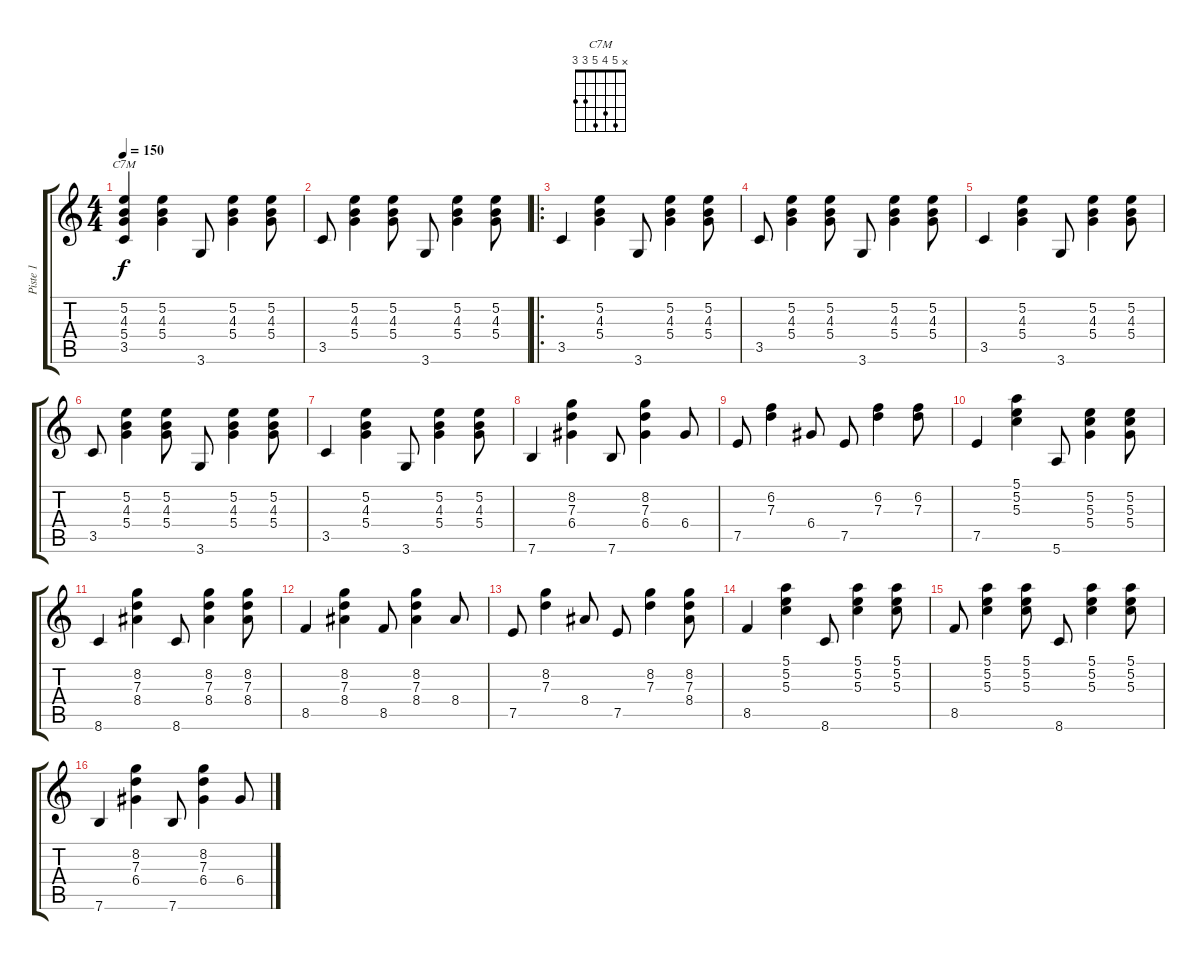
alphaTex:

\track ("Piste 1" "Piste 1") {instrument acousticguitarnylon}
\staff {score tabs}
\tuning (E4 B3 G3 D3 A2 E2) {hide}
\chord ("C7M" x 5 4 5 3 3)
\ts (4 4)
\tempo 150
\clef g2
\ks c
(5.2 4.3 5.4 3.5).4{ch "C7M" dy f instrument acousticguitarnylon} (5.2 4.3 5.4).4 3.6.8 (5.2 4.3 5.4).4 (5.2 4.3 5.4).8 |
3.5.8 (5.2 4.3 5.4).4 (5.2 4.3 5.4).8 3.6.8 (5.2 4.3 5.4).4 (5.2 4.3 5.4).8 |
\ro
3.5.4 (5.2 4.3 5.4).4 3.6.8 (5.2 4.3 5.4).4 (5.2 4.3 5.4).8 |
3.5.8 (5.2 4.3 5.4).4 (5.2 4.3 5.4).8 3.6.8 (5.2 4.3 5.4).4 (5.2 4.3 5.4).8 |
3.5.4 (5.2 4.3 5.4).4 3.6.8 (5.2 4.3 5.4).4 (5.2 4.3 5.4).8 |
3.5.8 (5.2 4.3 5.4).4 (5.2 4.3 5.4).8 3.6.8 (5.2 4.3 5.4).4 (5.2 4.3 5.4).8 |
3.5.4 (5.2 4.3 5.4).4 3.6.8 (5.2 4.3 5.4).4 (5.2 4.3 5.4).8 |
7.6.4 (8.2 7.3 6.4).4 7.6.8 (8.2 7.3 6.4).4 6.4.8 |
7.5.8 (6.2 7.3).4 6.4.8 7.5.8 (6.2 7.3).4 (6.2 7.3).8 |
7.5.4 (5.1 5.2 5.3).4 5.6.8 (5.2 5.3 5.4).4 (5.2 5.3 5.4).8 |
8.6.4 (8.2 7.3 8.4).4 8.6.8 (8.2 7.3 8.4).4 (8.2 7.3 8.4).8 |
8.5.4 (8.2 7.3 8.4).4 8.5.8 (8.2 7.3 8.4).4 8.4.8 |
7.5.8 (8.2 7.3).4 8.4.8 7.5.8 (8.2 7.3).4 (8.2 7.3 8.4).8 |
8.5.4 (5.1 5.2 5.3).4 8.6.8 (5.1 5.2 5.3).4 (5.1 5.2 5.3).8 |
8.5.8 (5.1 5.2 5.3).4 (5.1 5.2 5.3).8 8.6.8 (5.1 5.2 5.3).4 (5.1 5.2 5.3).8 |
7.6.4 (8.2 7.3 6.4).4 7.6.8 (8.2 7.3 6.4).4 6.4.8
